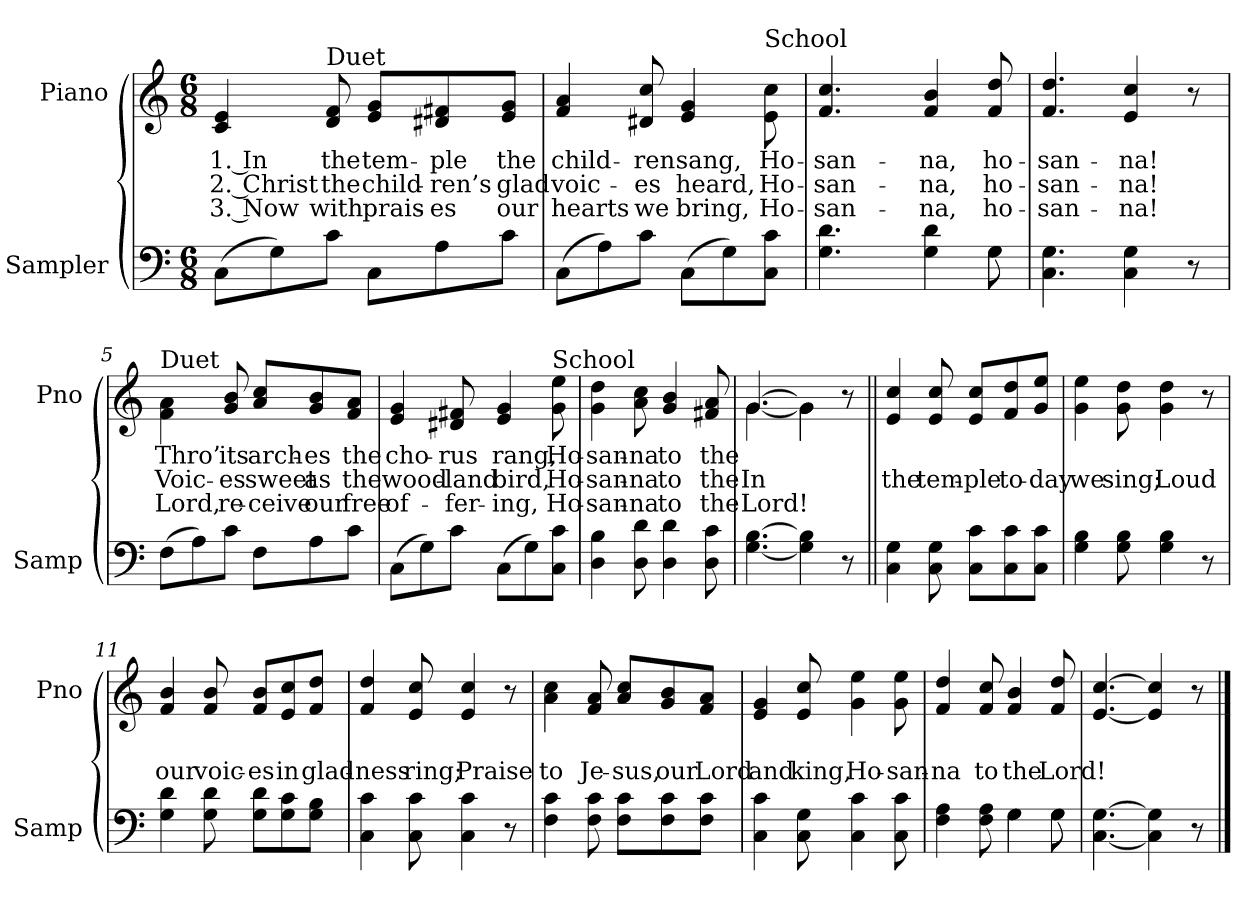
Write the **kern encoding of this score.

**kern	**kern	**text	**text	**text
*part2	*part1	*part1	*part1	*part1
*staff2	*staff1	*staff1	*staff1	*staff1
*I"Sampler	*I"Piano	*	*	*
*I'Samp	*I'Pno	*	*	*
*clefF4	*clefG2	*	*	*
*M6/8	*M6/8	*	*	*
=1	=1	=1	=1	=1
(8C\L	4c 4e	1. In	2. Christ	3. Now
8G\)	.	.	.	.
!	!LO:TX:t=Duet	!	!	!
8c\J	8d 8f	the	the	with
8C\L	8e/ 8g/L	tem-	child-	prais-
8A\	8d#X/ 8f#X/	-ple	-ren’s	-es
8c\J	8e/ 8g/J	the	glad	our
=2	=2	=2	=2	=2
(8C\L	4f 4a	child-	voic-	hearts
8A\)	.	.	.	.
8c\J	8d#X 8cc	-ren	-es	we
(8C\L	4e 4g	sang,	heard,	bring,
8G\)	.	.	.	.
!	!LO:TX:t=School	!	!	!
8C\ 8c\J	8e\ 8cc\	Ho-	Ho-	Ho-
=3	=3	=3	=3	=3
*^	*	*	*	*
4.G 4.d	8ryy	4.f 4.cc	-san-	-san-	-san-
*v	*v	*	*	*	*
4G 4d	4f 4b	-na,	-na,	-na,
*^	*	*	*	*
8G\	8G	8f 8dd	ho-	ho-	ho-
*v	*v	*	*	*	*
=4	=4	=4	=4	=4
4.C 4.G	4.f 4.dd	-san-	-san-	-san-
4C 4G	4e 4cc	-na!	-na!	-na!
8r	8r	.	.	.
=5	=5	=5	=5	=5
!	!LO:TX:t=Duet	!	!	!
(8F\L	4f\ 4a\	Thro’	Voic-	Lord,
8A\)	.	.	.	.
8c\J	8g 8b	its	-es	re-
8F\L	8a/ 8cc/L	arch-	sweet	-ceive
8A\	8g/ 8b/	-es	as	our
8c\J	8f/ 8a/J	the	the	free
=6	=6	=6	=6	=6
(8C\L	4e 4g	cho-	wood-	of-
8G\)	.	.	.	.
8c\J	8d#X 8f#X	-rus	-land	-fer-
(8C\L	4e 4g	rang,	bird,	-ing,
8G\)	.	.	.	.
!	!LO:TX:t=School	!	!	!
8C\ 8c\J	8g 8ee	Ho-	Ho-	Ho-
=7	=7	=7	=7	=7
4D 4B	4g 4dd	-san-	-san-	-san-
8D 8d	8a 8cc	-na	-na	-na
4D 4d	4g 4b	to	to	to
8D 8c	8f#X 8a	the	the	the
=8	=8	=8	=8	=8
*	*^	*	*	*
[4.G [4.B	[4.g/	[4.g	.	In	Lord!
4G] 4B]	4g\]	4g]	.	.	.
8r	8r	8ryy	.	.	.
=9||	=9||	=9||	=9||	=9||	=9||
!	!LO:TX:t=Refrain	!	!	!	!
*	*v	*v	*	*	*
4C 4G	4e 4cc	.	the	.
8C 8G	8e 8cc	.	tem-	.
8C\ 8c\L	8e/ 8cc/L	.	-ple	.
8C\ 8c\	8f/ 8dd/	.	to-	.
8C\ 8c\J	8g/ 8ee/J	.	-day	.
=10	=10	=10	=10	=10
4G 4B	4g 4ee	.	we	.
8G 8B	8g 8dd	.	sing;	.
4G 4B	4g 4dd	.	Loud	.
8r	8r	.	.	.
=11	=11	=11	=11	=11
4G 4d	4f 4b	.	our	.
8G 8d	8f 8b	.	voic-	.
8G\ 8d\L	8f/ 8b/L	.	-es	.
8G\ 8c\	8e/ 8cc/	.	in	.
8G\ 8B\J	8f/ 8dd/J	.	glad-	.
=12	=12	=12	=12	=12
4C 4c	4f 4dd	.	-ness	.
8C 8c	8e 8cc	.	ring;	.
4C 4c	4e 4cc	.	Praise	.
8r	8r	.	.	.
=13	=13	=13	=13	=13
4F 4c	4a 4cc	.	to	.
8F 8c	8f 8a	.	Je-	.
8F\ 8c\L	8a/ 8cc/L	.	-sus,	.
8F\ 8c\	8g/ 8b/	.	our	.
8F\ 8c\J	8f/ 8a/J	.	Lord	.
=14	=14	=14	=14	=14
4C 4c	4e 4g	.	and	.
8C 8G	8e 8cc	.	king,	.
4C 4c	4g 4ee	.	Ho-	.
8C 8c	8g 8ee	.	-san-	.
=15	=15	=15	=15	=15
*^	*	*	*	*
4F 4A	4.ryy	4f 4dd	.	-na	.
8F 8A	.	8f 8cc	.	to	.
4G\	4G	4f 4b	.	the	.
8G\	8G	8f 8dd	.	Lord!	.
*v	*v	*	*	*	*
=16	=16	=16	=16	=16
[4.C [4.G	[4.e [4.cc	.	.	.
4C] 4G]	4e] 4cc]	.	.	.
8r	8r	.	.	.
==	==	==	==	==
*-	*-	*-	*-	*-
